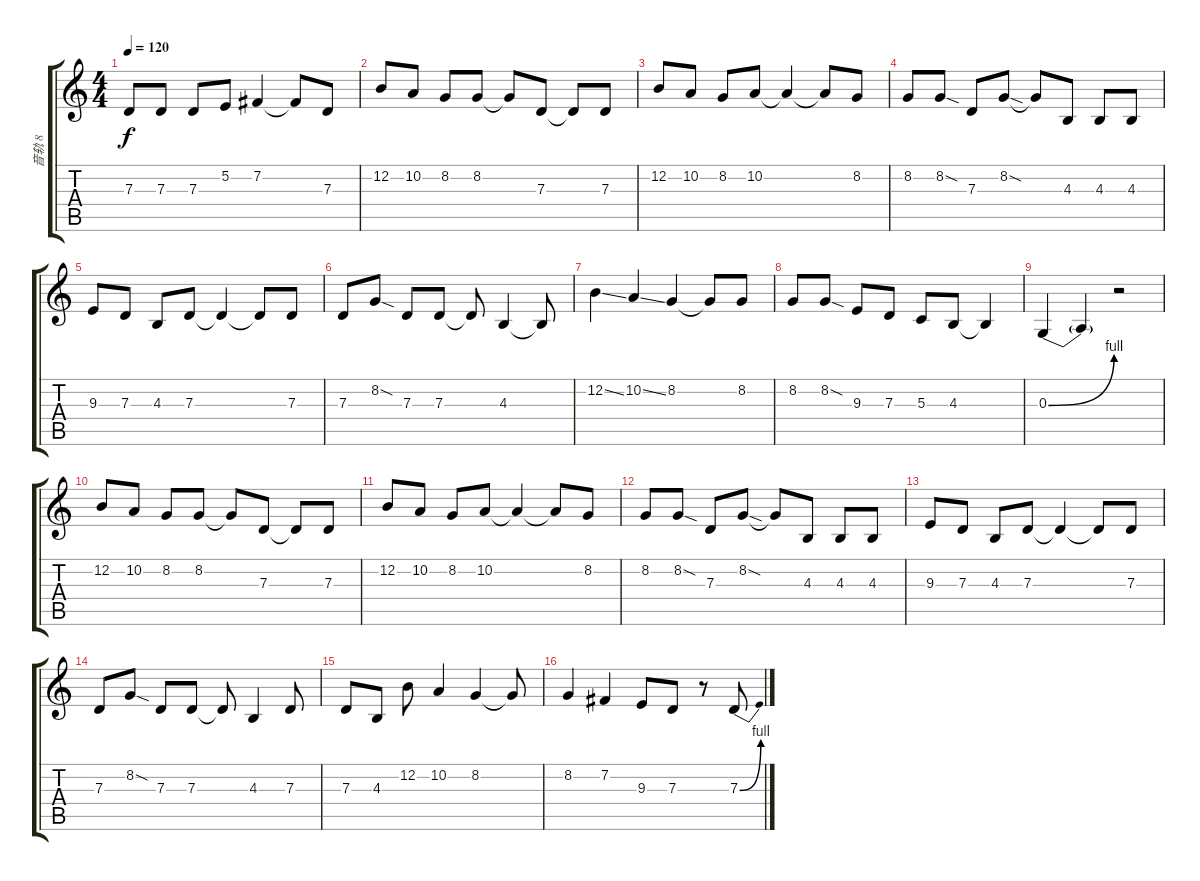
\track ("音轨 8" "音轨 8") {instrument cello}
\staff {score tabs}
\tuning (E4 B3 G3 D3 A2 E2) {hide}
\ts (4 4)
\tempo 120
\clef g2
\ks c
7.3{t}.8{dy f} 7.3.8 7.3.8 5.2.8 7.2.4 7.2{t}.8 7.3.8 |
12.2.8 10.2.8 8.2.8 8.2.8 8.2{t}.8 7.3.8 7.3{t}.8 7.3.8 |
12.2.8 10.2.8 8.2.8 10.2.8 10.2{t}.4 10.2{t}.8 8.2.8 |
8.2.8 8.2{sod}.8 7.3.8 8.2{sod}.8 8.2{t}.8 4.3.8 4.3.8 4.3.8 |
9.3.8 7.3.8 4.3.8 7.3.8 7.3{t}.4 7.3{t}.8 7.3.8 |
7.3.8 8.2{sod}.8 7.3.8 7.3.8 7.3{t}.8 4.3.4 4.3{t}.8 |
12.2{ss}.4 10.2{ss}.4 8.2.4 8.2{t}.8 8.2.8 |
8.2.8 8.2{sod}.8 9.3.8 7.3.8 5.3.8 4.3.8 4.3{t}.4 |
0.3{be (bend 0 0 60 4)}.4 0.3{t}.4 r.2 |
12.2.8 10.2.8 8.2.8 8.2.8 8.2{t}.8 7.3.8 7.3{t}.8 7.3.8 |
12.2.8 10.2.8 8.2.8 10.2.8 10.2{t}.4 10.2{t}.8 8.2.8 |
8.2.8 8.2{sod}.8 7.3.8 8.2{sod}.8 8.2{t}.8 4.3.8 4.3.8 4.3.8 |
9.3.8 7.3.8 4.3.8 7.3.8 7.3{t}.4 7.3{t}.8 7.3.8 |
7.3.8 8.2{sod}.8 7.3.8 7.3.8 7.3{t}.8 4.3.4 7.3.8 |
7.3.8 4.3.8 12.2.8 10.2.4 8.2.4 8.2{t}.8 |
8.2.4 7.2.4 9.3.8 7.3.8 r.8 7.3{be (bend 0 0 60 4)}.8
